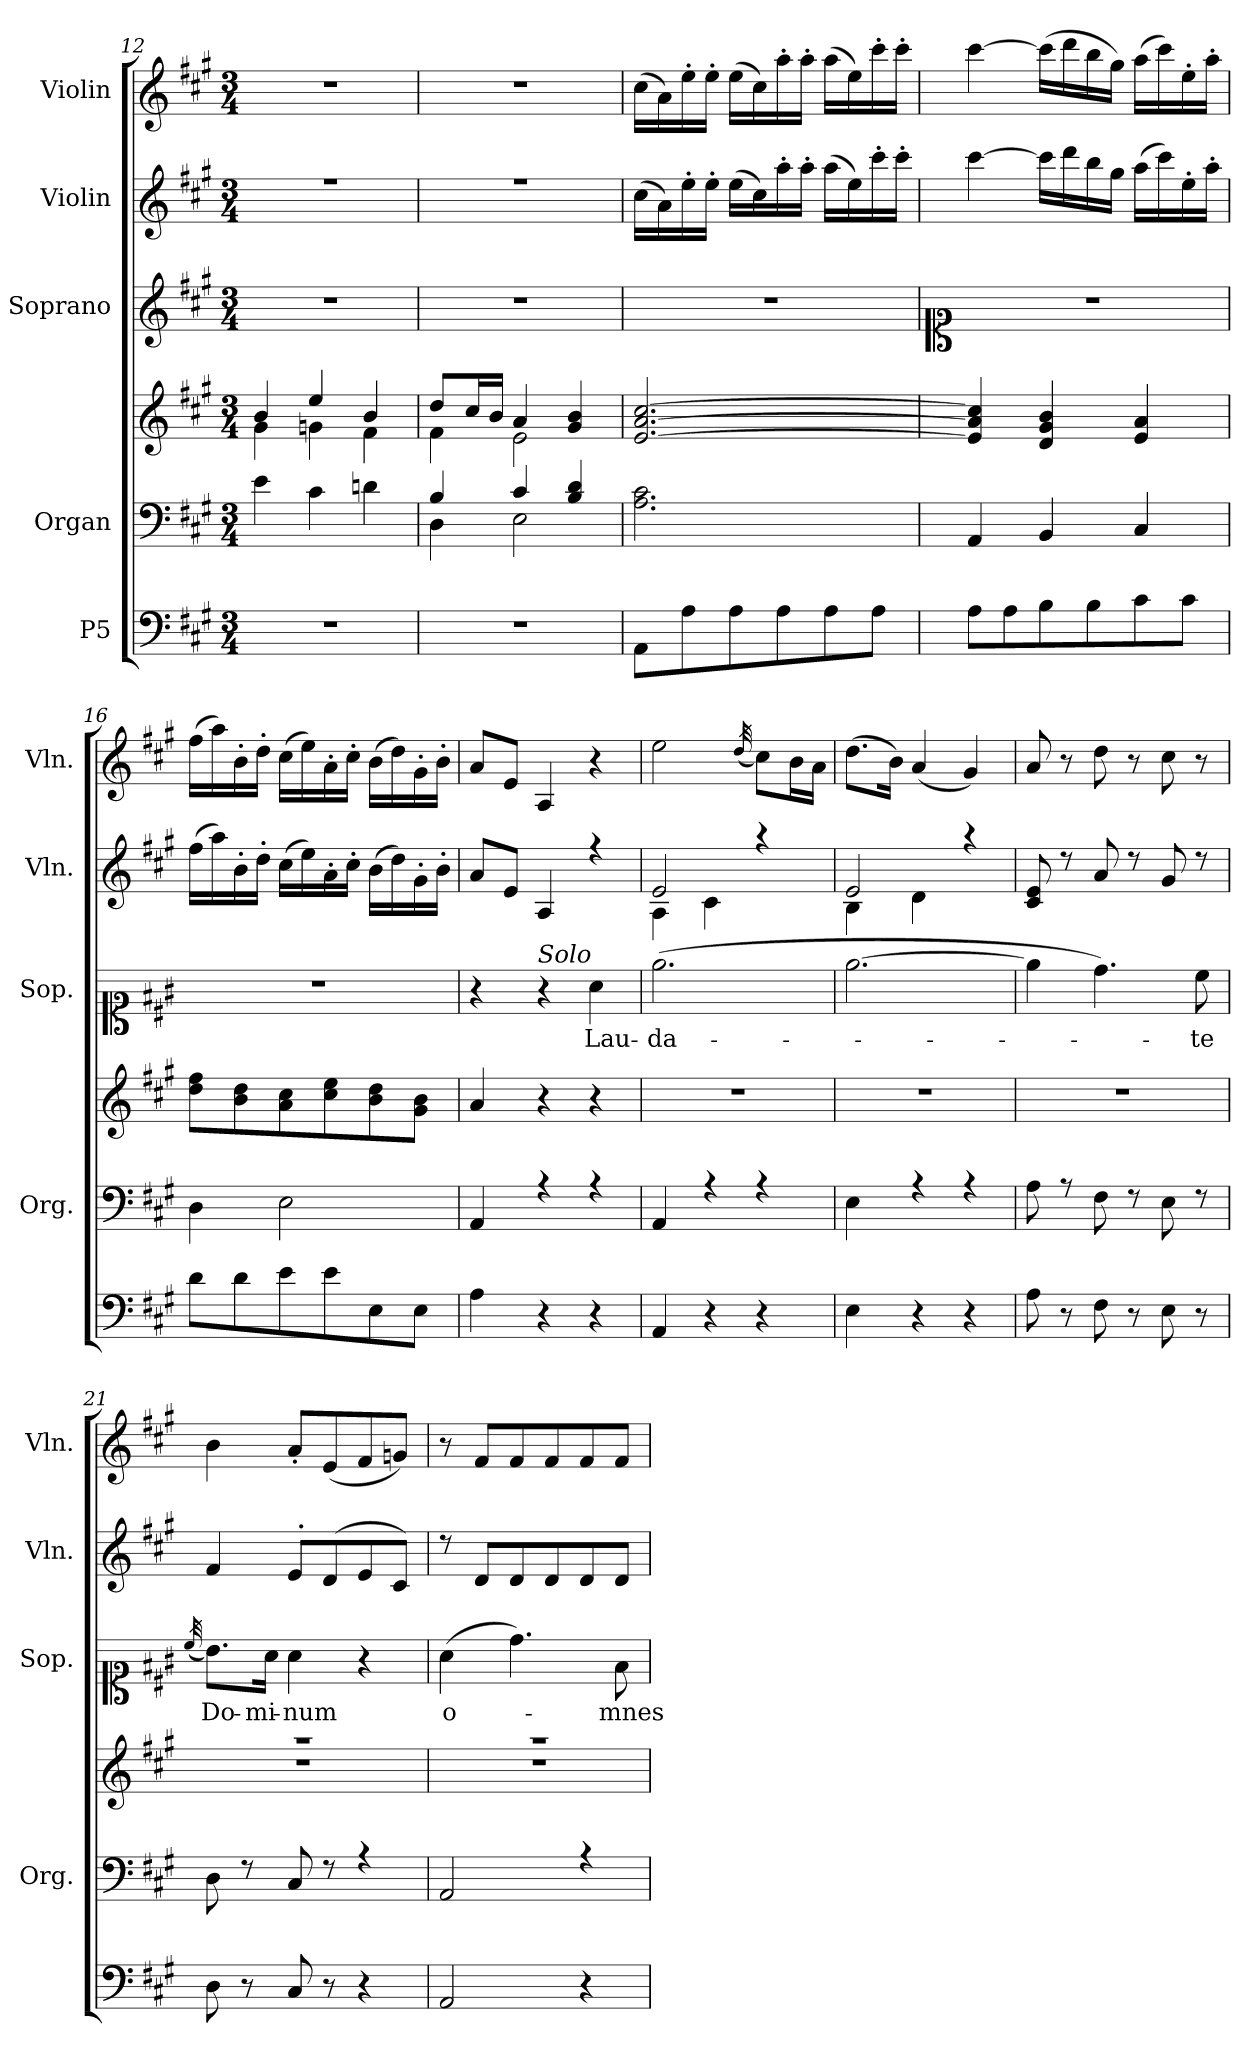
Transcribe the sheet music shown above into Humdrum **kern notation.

**kern	**kern	**kern	**kern	**text	**kern	**kern
*part5	*part4	*part4	*part3	*part3	*part2	*part1
*staff6	*staff5	*staff4	*staff3	*staff3	*staff2	*staff1
*I"P5	*I"Organ	*	*I"Soprano	*	*I"Violin	*I"Violin
*	*I'Org.	*	*I'Sop.	*	*I'Vln.	*I'Vln.
*clefF4	*clefF4	*clefG2	*clefG2	*	*clefG2	*clefG2
*k[f#c#g#]	*k[f#c#g#]	*k[f#c#g#]	*k[f#c#g#]	*	*k[f#c#g#]	*k[f#c#g#]
*A:	*A:	*A:	*A:	*	*A:	*A:
*M3/4	*M3/4	*M3/4	*M3/4	*	*M3/4	*M3/4
=12	=12	=12	=12	=12	=12	=12
!LO:N:vis=1	!	!	!LO:N:vis=1	!	!LO:N:vis=1	!LO:N:vis=1
*	*^	*^	*	*	*^	*
*	*	*	*	*^	*	*	*	*	*
2.r	4e\	2.ryy	2.ryy	4g#\	4b/	2.r	.	2.r	2.ryy	2.r
.	4c#\	.	.	4gn\	4ee/	.	.	.	.	.
.	4dni\	.	.	4f#\	4b/	.	.	.	.	.
=13	=13	=13	=13	=13	=13	=13	=13	=13	=13	=13
!LO:N:vis=1	!	!	!	!	!	!LO:N:vis=1	!	!LO:N:vis=1	!	!LO:N:vis=1
2.r	4B/	4D\	2.ryy	4f#\	8dd/L	2.r	.	2.r	2.ryy	2.r
.	.	.	.	.	16cc#/L	.	.	.	.	.
.	.	.	.	.	16b/JJ	.	.	.	.	.
.	4c#/	2E\	.	2e\	4a/	.	.	.	.	.
.	4B/ 4d/	.	.	.	4g#/ 4b/	.	.	.	.	.
=14	=14	=14	=14	=14	=14	=14	=14	=14	=14	=14
!	!	!	!	!	!	!LO:N:vis=1	!	!	!	!
8AA\L	2.A\ 2.c#\	2.ryy	2.ryy	2.ryy	[<2.e/ [<2.a/ [>2.cc#/	2.r	.	(>16cc#\LL	2.ryy	(>16cc#\LL
.	.	.	.	.	.	.	.	16a\)	.	16a\)
8A\	.	.	.	.	.	.	.	16ee'>\	.	16ee'>\
.	.	.	.	.	.	.	.	16ee'>\JJ	.	16ee'>\JJ
8A\	.	.	.	.	.	.	.	(>16ee\LL	.	(>16ee\LL
.	.	.	.	.	.	.	.	16cc#\)	.	16cc#\)
8A\	.	.	.	.	.	.	.	16aa'>\	.	16aa'>\
.	.	.	.	.	.	.	.	16aa'>\JJ	.	16aa'>\JJ
8A\	.	.	.	.	.	.	.	(>16aa\LL	.	(>16aa\LL
.	.	.	.	.	.	.	.	16ee\)	.	16ee\)
8A\J	.	.	.	.	.	.	.	16ccc#'>\	.	16ccc#'>\
.	.	.	.	.	.	.	.	16ccc#'>\JJ	.	16ccc#'>\JJ
!!LO:PB:g=z
=15	=15	=15	=15	=15	=15	=15	=15	=15	=15	=15
*	*	*	*	*	*	*clefC1	*	*	*	*
!	!	!	!	!	!	!LO:N:vis=1	!	!	!	!
8A\L	4AA/	2.ryy	2.ryy	2.ryy	4e/] 4a/] 4cc#/]	2.r	.	[>4ccc#\	2.ryy	[>4ccc#\
8A\	.	.	.	.	.	.	.	.	.	.
8B\	4BB/	.	.	.	4d/ 4g#/ 4b/	.	.	16ccc#\LL]	.	(>16ccc#\LL]
.	.	.	.	.	.	.	.	16ddd\	.	16ddd\
8B\	.	.	.	.	.	.	.	16bb\	.	16bb\
.	.	.	.	.	.	.	.	16gg#\JJ	.	16gg#\JJ)
8c#\	4C#/	.	.	.	4e/ 4a/	.	.	(>16aa\LL	.	(>16aa\LL
.	.	.	.	.	.	.	.	16ccc#\)	.	16ccc#\)
8c#\J	.	.	.	.	.	.	.	16ee'>\	.	16ee'>\
.	.	.	.	.	.	.	.	16aa'>\JJ	.	16aa'>\JJ
=16	=16	=16	=16	=16	=16	=16	=16	=16	=16	=16
!	!	!	!	!	!	!LO:N:vis=1	!	!	!	!
8d\L	4D\	2.ryy	2.ryy	2.ryy	8dd\ 8ff#\L	2.r	.	(>16ff#\LL	2.ryy	(>16ff#\LL
.	.	.	.	.	.	.	.	16aa\)	.	16aa\)
8d\	.	.	.	.	8b\ 8dd\	.	.	16b'>\	.	16b'>\
.	.	.	.	.	.	.	.	16dd'>\JJ	.	16dd'>\JJ
8e\	2E\	.	.	.	8a\ 8cc#\	.	.	(>16cc#\LL	.	(>16cc#\LL
.	.	.	.	.	.	.	.	16ee\)	.	16ee\)
8e\	.	.	.	.	8cc#\ 8ee\	.	.	16a'>\	.	16a'>\
.	.	.	.	.	.	.	.	16cc#'>\JJ	.	16cc#'>\JJ
8E\	.	.	.	.	8b\ 8dd\	.	.	(>16b\LL	.	(>16b\LL
.	.	.	.	.	.	.	.	16dd\)	.	16dd\)
8E\J	.	.	.	.	8g#\ 8b\J	.	.	16g#'>\	.	16g#'>\
.	.	.	.	.	.	.	.	16b'>\JJ	.	16b'>\JJ
=17	=17	=17	=17	=17	=17	=17	=17	=17	=17	=17
4A\	4AA/	2.ryy	2.ryy	2.ryy	4a/	4r	.	8a/L	2.ryy	8a/L
.	.	.	.	.	.	.	.	8e/J	.	8e/J
!	!	!	!	!	!	!LO:TX:a:i:t=Solo	!	!	!	!
4r	4r	.	.	.	4r	4r	.	4A/	.	4A/
!	!	!	!	!	!	!	!LO:LY:b	!	!	!
4r	4r	.	.	.	4r	4a\	Lau-	4r	.	4r
=18	=18	=18	=18	=18	=18	=18	=18	=18	=18	=18
!	!	!	!	!	!LO:N:vis=1	!	!LO:LY:b	!	!	!
4AA/	4AA/	2.ryy	2.ryy	2.ryy	2.r	(>2.ee\	-da-	4A\	2e/	2ee\
4r	4r	.	.	.	.	.	.	4c#\	.	.
.	.	.	.	.	.	.	.	.	.	(<32qdd/
4r	4r	.	.	.	.	.	.	4raa	4ryy	8cc#\L)
.	.	.	.	.	.	.	.	.	.	16b\L
.	.	.	.	.	.	.	.	.	.	16a\JJ
=19	=19	=19	=19	=19	=19	=19	=19	=19	=19	=19
!	!	!	!	!	!LO:N:vis=1	!	!	!	!	!
4E\	4E\	2.ryy	2.ryy	2.ryy	2.r	[>2.ee\	.	4B\	2e/	(>8.dd\L
.	.	.	.	.	.	.	.	.	.	16b\Jk)
4r	4r	.	.	.	.	.	.	4d\	.	(<4a/
4r	4r	.	.	.	.	.	.	4raa	4ryy	4g#/)
=20	=20	=20	=20	=20	=20	=20	=20	=20	=20	=20
!	!	!	!	!	!LO:N:vis=1	!	!	!	!	!
8A\	8A\	2.ryy	2.ryy	2.ryy	2.r	4ee\]	.	8c#/ 8e/	2.ryy	8a/
8r	8r	.	.	.	.	.	.	8r	.	8r
8F#\	8F#\	.	.	.	.	4.dd\)	.	8a/	.	8dd\
8r	8r	.	.	.	.	.	.	8r	.	8r
8E\	8E\	.	.	.	.	.	.	8g#/	.	8cc#\
!	!	!	!	!	!	!	!LO:LY:b	!	!	!
8r	8r	.	.	.	.	8cc#\	-te	8r	.	8r
!!LO:LB:g=z
=21	=21	=21	=21	=21	=21	=21	=21	=21	=21	=21
.	.	.	.	.	.	(<32qcc#/	.	.	.	.
!	!	!	!LO:N:vis=1	!	!LO:N:vis=1	!	!LO:LY:b	!	!	!
8D\	8D\	2.ryy	2.raa	2.ryy	2.r	8.b\L)	Do-	4f#/	2.ryy	4b\
8r	8r	.	.	.	.	.	.	.	.	.
!	!	!	!	!	!	!	!LO:LY:b	!	!	!
.	.	.	.	.	.	16a\Jk	-mi-	.	.	.
!	!	!	!	!	!	!	!LO:LY:b	!	!	!
8C#/	8C#/	.	.	.	.	4a\	-num	8e'>/L	.	8a'>/L
8r	8r	.	.	.	.	.	.	(<8d/	.	(<8e/
4r	4r	.	.	.	.	4r	.	8e/	.	8f#/
.	.	.	.	.	.	.	.	8c#/J)	.	8gn/J)
=22	=22	=22	=22	=22	=22	=22	=22	=22	=22	=22
!	!	!	!LO:N:vis=1	!	!LO:N:vis=1	!	!LO:LY:b	!	!	!
2AA/	2AA/	2.ryy	2.raa	2.ryy	2.r	(>4a\	o-	8r	2.ryy	8r
.	.	.	.	.	.	.	.	8d/L	.	8f#/L
.	.	.	.	.	.	4.dd\)	.	8d/	.	8f#/
.	.	.	.	.	.	.	.	8d/	.	8f#/
4r	4r	.	.	.	.	.	.	8d/	.	8f#/
!	!	!	!	!	!	!	!LO:LY:b	!	!	!
.	.	.	.	.	.	8f#\	-mnes	8d/J	.	8f#/J
*	*v	*v	*	*	*	*	*	*v	*v	*
*	*	*v	*v	*v	*	*	*	*
=	=	=	=	=	=	=
*-	*-	*-	*-	*-	*-	*-
